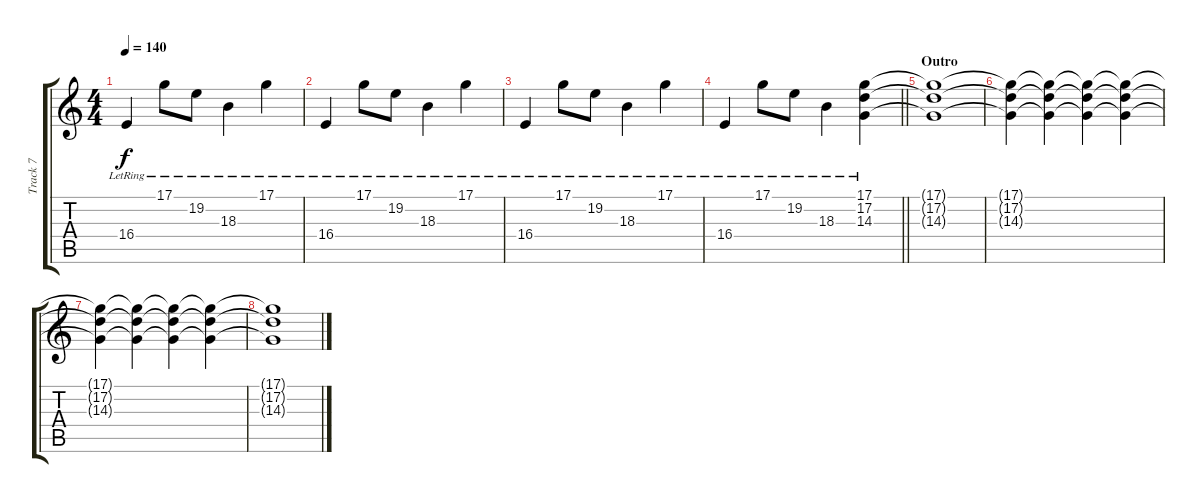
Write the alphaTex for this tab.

\track ("Track 7" "Track 7") {instrument acousticgrandpiano}
\staff {score tabs}
\tuning (D4 A3 F3 C3 G2 C2) {hide}
\ts (4 4)
\tempo 140
\clef g2
\ks c
16.4{lr}.4{dy f} 17.1{lr}.8 19.2{lr}.8 18.3{lr}.4 17.1{lr}.4 |
16.4{lr}.4 17.1{lr}.8 19.2{lr}.8 18.3{lr}.4 17.1{lr}.4 |
16.4{lr}.4 17.1{lr}.8 19.2{lr}.8 18.3{lr}.4 17.1{lr}.4 |
\barLineRight lightlight
16.4{lr}.4 17.1{lr}.8 19.2{lr}.8 18.3{lr}.4 (17.1{lr} 17.2 14.3).4 |
\section ("" "Outro")
(17.1{t} 17.2{t} 14.3{t}).1 |
(17.1{t} 17.2{t} 14.3{t}).4 (17.1{t} 17.2{t} 14.3{t}).4 (17.1{t} 17.2{t} 14.3{t}).4 (17.1{t} 17.2{t} 14.3{t}).4 |
(17.1{t} 17.2{t} 14.3{t}).4 (17.1{t} 17.2{t} 14.3{t}).4 (17.1{t} 17.2{t} 14.3{t}).4 (17.1{t} 17.2{t} 14.3{t}).4 |
(17.1{t} 17.2{t} 14.3{t}).1
